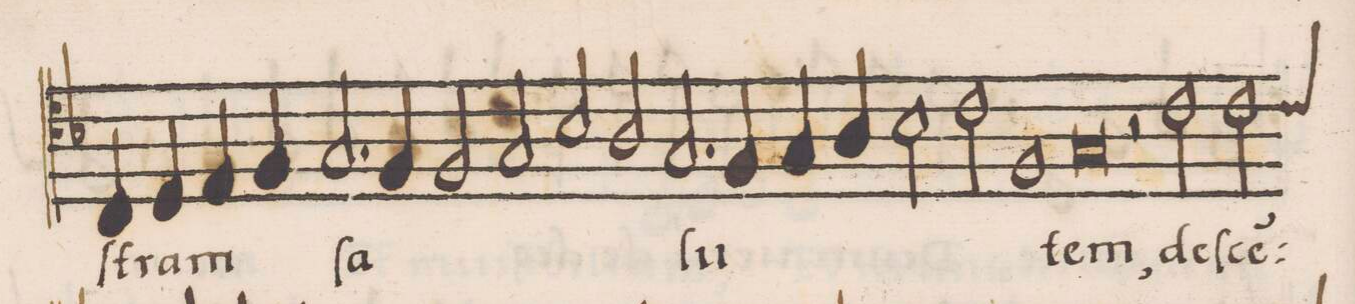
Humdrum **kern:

**kern	**text
*I"ALTVS	*
*clefC4	*
*k[b-]	*
*met(C|)	*
*M2/1	*
4C/	-ſtram
4D/	.
4E/	.
4F/	.
2.G/	ſa-
=72-	=72-
4F/	.
2F/	.
2G/	.
2B-/	.
=73-	=73-
2A/	.
2.G/	-lu-
4F/	.
4G/	.
4A/	.
=74-	=74-
2B-\	.
2c\	.
1F/	.
=75-	=75-
0G/	-tem,
=76-	=76-
2r	.
2c\	de-
*custos:c	*
2c\	-ſce(n)-
*-	*-
